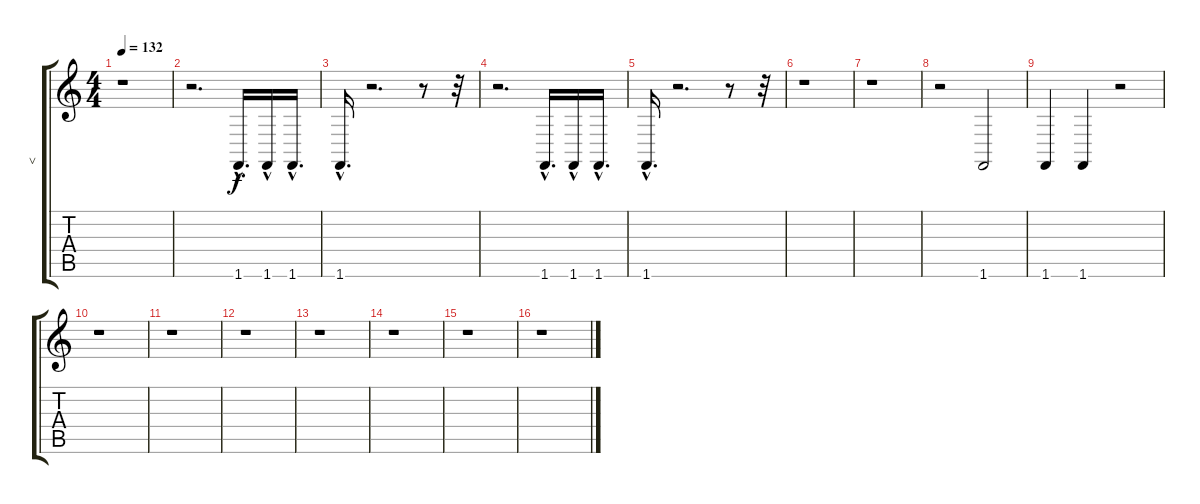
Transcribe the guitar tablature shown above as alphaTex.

\track ("         <<<<<+>>>>>" "         <") {instrument timpani}
\staff {score tabs}
\tuning (E4 B3 G3 D3 A2 E2) {hide}
\ts (4 4)
\tempo 132
\clef g2
\ks c
r.1{dy f} |
r.2{d} 1.6{hac}.16{d} 1.6{hac}.16 1.6{hac}.16{d} |
1.6{hac}.16{d} r.2{d} r.8 r.32 |
r.2{d} 1.6{hac}.16{d} 1.6{hac}.16 1.6{hac}.16{d} |
1.6{hac}.16{d} r.2{d} r.8 r.32 |
r.1 |
r.1 |
r.2 1.6.2 |
1.6.4 1.6.4 r.2 |
r.1 |
r.1 |
r.1 |
r.1 |
r.1 |
r.1 |
r.1
